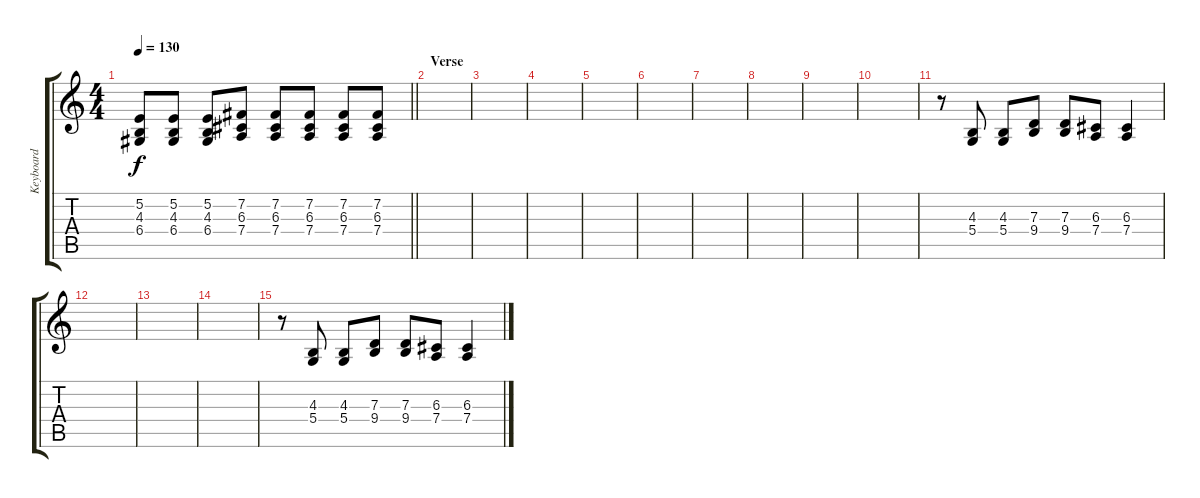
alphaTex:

\track ("Keyboard" "Keyboard") {instrument lead1square}
\staff {score tabs}
\tuning (E4 B3 G3 D3 A2 E2) {hide}
\ts (4 4)
\tempo 130
\clef g2
\barLineRight lightlight
\ks c
(5.2 4.3 6.4).8{dy f} (5.2 4.3 6.4).8 (5.2 4.3 6.4).8 (7.2 6.3 7.4).8 (7.2 6.3 7.4).8 (7.2 6.3 7.4).8 (7.2 6.3 7.4).8 (7.2 6.3 7.4).8 |
\section ("" "Verse")
|
|
|
|
|
|
|
|
|
r.8 (4.3 5.4).8 (4.3 5.4).8 (7.3 9.4).8 (7.3 9.4).8 (6.3 7.4).8 (6.3 7.4).4 |
|
|
|
r.8 (4.3 5.4).8 (4.3 5.4).8 (7.3 9.4).8 (7.3 9.4).8 (6.3 7.4).8 (6.3 7.4).4
